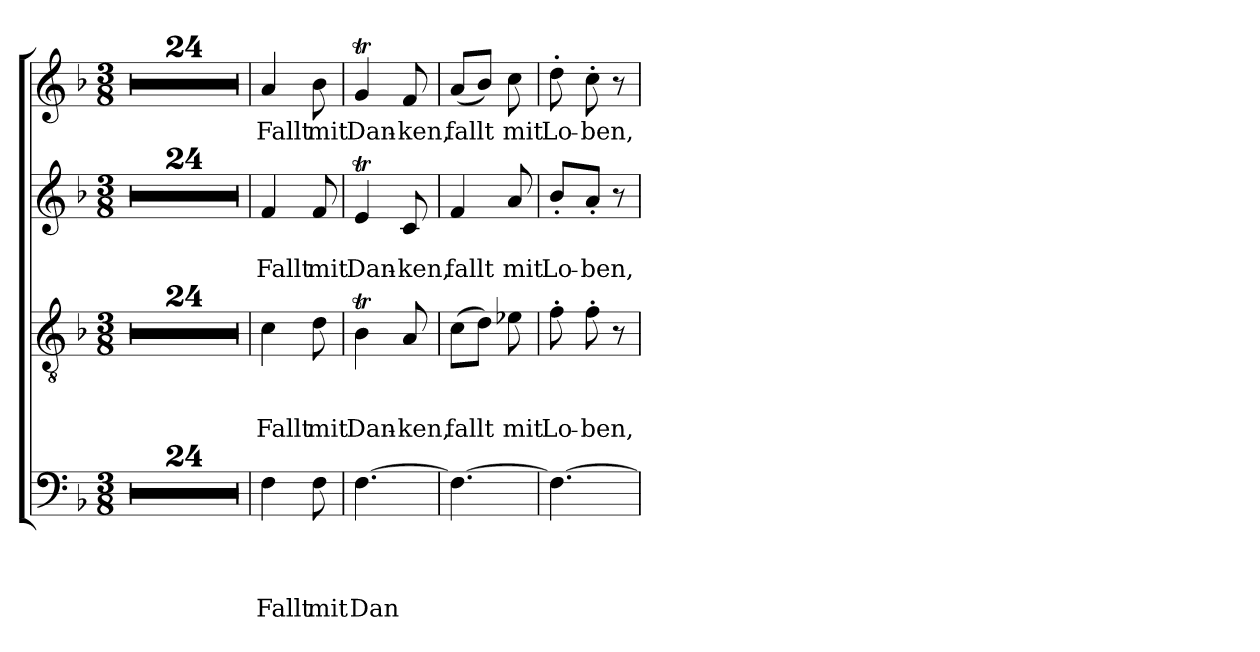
**kern	**text	**text	**text	**text	**kern	**text	**text	**text	**kern	**text	**text	**kern	**text
*part4	*part4	*part4	*part4	*part4	*part3	*part3	*part3	*part3	*part2	*part2	*part2	*part1	*part1
*staff4	*staff4	*staff4	*staff4	*staff4	*staff3	*staff3	*staff3	*staff3	*staff2	*staff2	*staff2	*staff1	*staff1
*clefF4	*	*	*	*	*clefGv2	*	*	*	*clefG2	*	*	*clefG2	*
*k[b-]	*	*	*	*	*k[b-]	*	*	*	*k[b-]	*	*	*k[b-]	*
*F:	*	*	*	*	*F:	*	*	*	*F:	*	*	*F:	*
*M3/8	*	*	*	*	*M3/8	*	*	*	*M3/8	*	*	*M3/8	*
=1	=1	=1	=1	=1	=1	=1	=1	=1	=1	=1	=1	=1	=1
4.r	.	.	.	.	4.r	.	.	.	4.r	.	.	4.r	.
=2	=2	=2	=2	=2	=2	=2	=2	=2	=2	=2	=2	=2	=2
4.r	.	.	.	.	4.r	.	.	.	4.r	.	.	4.r	.
=3	=3	=3	=3	=3	=3	=3	=3	=3	=3	=3	=3	=3	=3
4.r	.	.	.	.	4.r	.	.	.	4.r	.	.	4.r	.
=4	=4	=4	=4	=4	=4	=4	=4	=4	=4	=4	=4	=4	=4
4.r	.	.	.	.	4.r	.	.	.	4.r	.	.	4.r	.
=5	=5	=5	=5	=5	=5	=5	=5	=5	=5	=5	=5	=5	=5
4.r	.	.	.	.	4.r	.	.	.	4.r	.	.	4.r	.
=6	=6	=6	=6	=6	=6	=6	=6	=6	=6	=6	=6	=6	=6
4.r	.	.	.	.	4.r	.	.	.	4.r	.	.	4.r	.
=7	=7	=7	=7	=7	=7	=7	=7	=7	=7	=7	=7	=7	=7
4.r	.	.	.	.	4.r	.	.	.	4.r	.	.	4.r	.
=8	=8	=8	=8	=8	=8	=8	=8	=8	=8	=8	=8	=8	=8
4.r	.	.	.	.	4.r	.	.	.	4.r	.	.	4.r	.
=9	=9	=9	=9	=9	=9	=9	=9	=9	=9	=9	=9	=9	=9
4.r	.	.	.	.	4.r	.	.	.	4.r	.	.	4.r	.
=10	=10	=10	=10	=10	=10	=10	=10	=10	=10	=10	=10	=10	=10
4.r	.	.	.	.	4.r	.	.	.	4.r	.	.	4.r	.
=11	=11	=11	=11	=11	=11	=11	=11	=11	=11	=11	=11	=11	=11
4.r	.	.	.	.	4.r	.	.	.	4.r	.	.	4.r	.
=12	=12	=12	=12	=12	=12	=12	=12	=12	=12	=12	=12	=12	=12
4.r	.	.	.	.	4.r	.	.	.	4.r	.	.	4.r	.
=13	=13	=13	=13	=13	=13	=13	=13	=13	=13	=13	=13	=13	=13
4.r	.	.	.	.	4.r	.	.	.	4.r	.	.	4.r	.
=14	=14	=14	=14	=14	=14	=14	=14	=14	=14	=14	=14	=14	=14
4.r	.	.	.	.	4.r	.	.	.	4.r	.	.	4.r	.
=15	=15	=15	=15	=15	=15	=15	=15	=15	=15	=15	=15	=15	=15
4.r	.	.	.	.	4.r	.	.	.	4.r	.	.	4.r	.
=16	=16	=16	=16	=16	=16	=16	=16	=16	=16	=16	=16	=16	=16
4.r	.	.	.	.	4.r	.	.	.	4.r	.	.	4.r	.
=17	=17	=17	=17	=17	=17	=17	=17	=17	=17	=17	=17	=17	=17
4.r	.	.	.	.	4.r	.	.	.	4.r	.	.	4.r	.
=18	=18	=18	=18	=18	=18	=18	=18	=18	=18	=18	=18	=18	=18
4.r	.	.	.	.	4.r	.	.	.	4.r	.	.	4.r	.
=19	=19	=19	=19	=19	=19	=19	=19	=19	=19	=19	=19	=19	=19
4.r	.	.	.	.	4.r	.	.	.	4.r	.	.	4.r	.
=20	=20	=20	=20	=20	=20	=20	=20	=20	=20	=20	=20	=20	=20
4.r	.	.	.	.	4.r	.	.	.	4.r	.	.	4.r	.
=21	=21	=21	=21	=21	=21	=21	=21	=21	=21	=21	=21	=21	=21
4.r	.	.	.	.	4.r	.	.	.	4.r	.	.	4.r	.
=22	=22	=22	=22	=22	=22	=22	=22	=22	=22	=22	=22	=22	=22
4.r	.	.	.	.	4.r	.	.	.	4.r	.	.	4.r	.
=23	=23	=23	=23	=23	=23	=23	=23	=23	=23	=23	=23	=23	=23
4.r	.	.	.	.	4.r	.	.	.	4.r	.	.	4.r	.
=24	=24	=24	=24	=24	=24	=24	=24	=24	=24	=24	=24	=24	=24
4.r	.	.	.	.	4.r	.	.	.	4.r	.	.	4.r	.
=25	=25	=25	=25	=25	=25	=25	=25	=25	=25	=25	=25	=25	=25
!	!	!	!	!LO:LY:b	!	!	!	!LO:LY:b	!	!	!LO:LY:b	!	!LO:LY:b
4F\	.	.	.	Fallt	4c\	.	.	Fallt	4f/	.	Fallt	4a/	Fallt
!	!	!	!	!LO:LY:b	!	!	!	!LO:LY:b	!	!	!LO:LY:b	!	!LO:LY:b
8F\	.	.	.	mit	8d\	.	.	mit	8f/	.	mit	8b-\	mit
=26	=26	=26	=26	=26	=26	=26	=26	=26	=26	=26	=26	=26	=26
!	!	!	!	!LO:LY:b	!	!	!	!LO:LY:b	!	!	!LO:LY:b	!	!LO:LY:b
[4.F\	.	.	.	Dan	4B-T\	.	.	Dan-	4et/	.	Dan-	4gT/	Dan-
!	!	!	!	!	!	!	!	!LO:LY:b	!	!	!LO:LY:b	!	!LO:LY:b
.	.	.	.	.	8A/	.	.	-ken,	8c/	.	-ken,	8f/	-ken,
=27	=27	=27	=27	=27	=27	=27	=27	=27	=27	=27	=27	=27	=27
!	!	!	!	!	!	!	!	!LO:LY:b	!	!	!LO:LY:b	!	!LO:LY:b
4.F\_	.	.	.	.	(>8c\L	.	.	fallt	4f/	.	fallt	(<8a/L	fallt
.	.	.	.	.	8d\J)	.	.	.	.	.	.	8b-/J)	.
!	!	!	!	!	!	!	!	!LO:LY:b	!	!	!LO:LY:b	!	!LO:LY:b
.	.	.	.	.	8e-X\	.	.	mit	8a/	.	mit	8cc\	mit
=28	=28	=28	=28	=28	=28	=28	=28	=28	=28	=28	=28	=28	=28
!	!	!	!	!	!	!	!	!LO:LY:b	!	!	!LO:LY:b	!	!LO:LY:b
4.F\_	.	.	.	.	8f'>\	.	.	Lo-	8b-'>/L	.	Lo-	8dd'>\	Lo-
!	!	!	!	!	!	!	!	!LO:LY:b	!	!	!LO:LY:b	!	!LO:LY:b
.	.	.	.	.	8f'>\	.	.	-ben,	8a'</J	.	-ben,	8cc'>\	-ben,
.	.	.	.	.	8r	.	.	.	8r	.	.	8r	.
=	=	=	=	=	=	=	=	=	=	=	=	=	=
*-	*-	*-	*-	*-	*-	*-	*-	*-	*-	*-	*-	*-	*-
